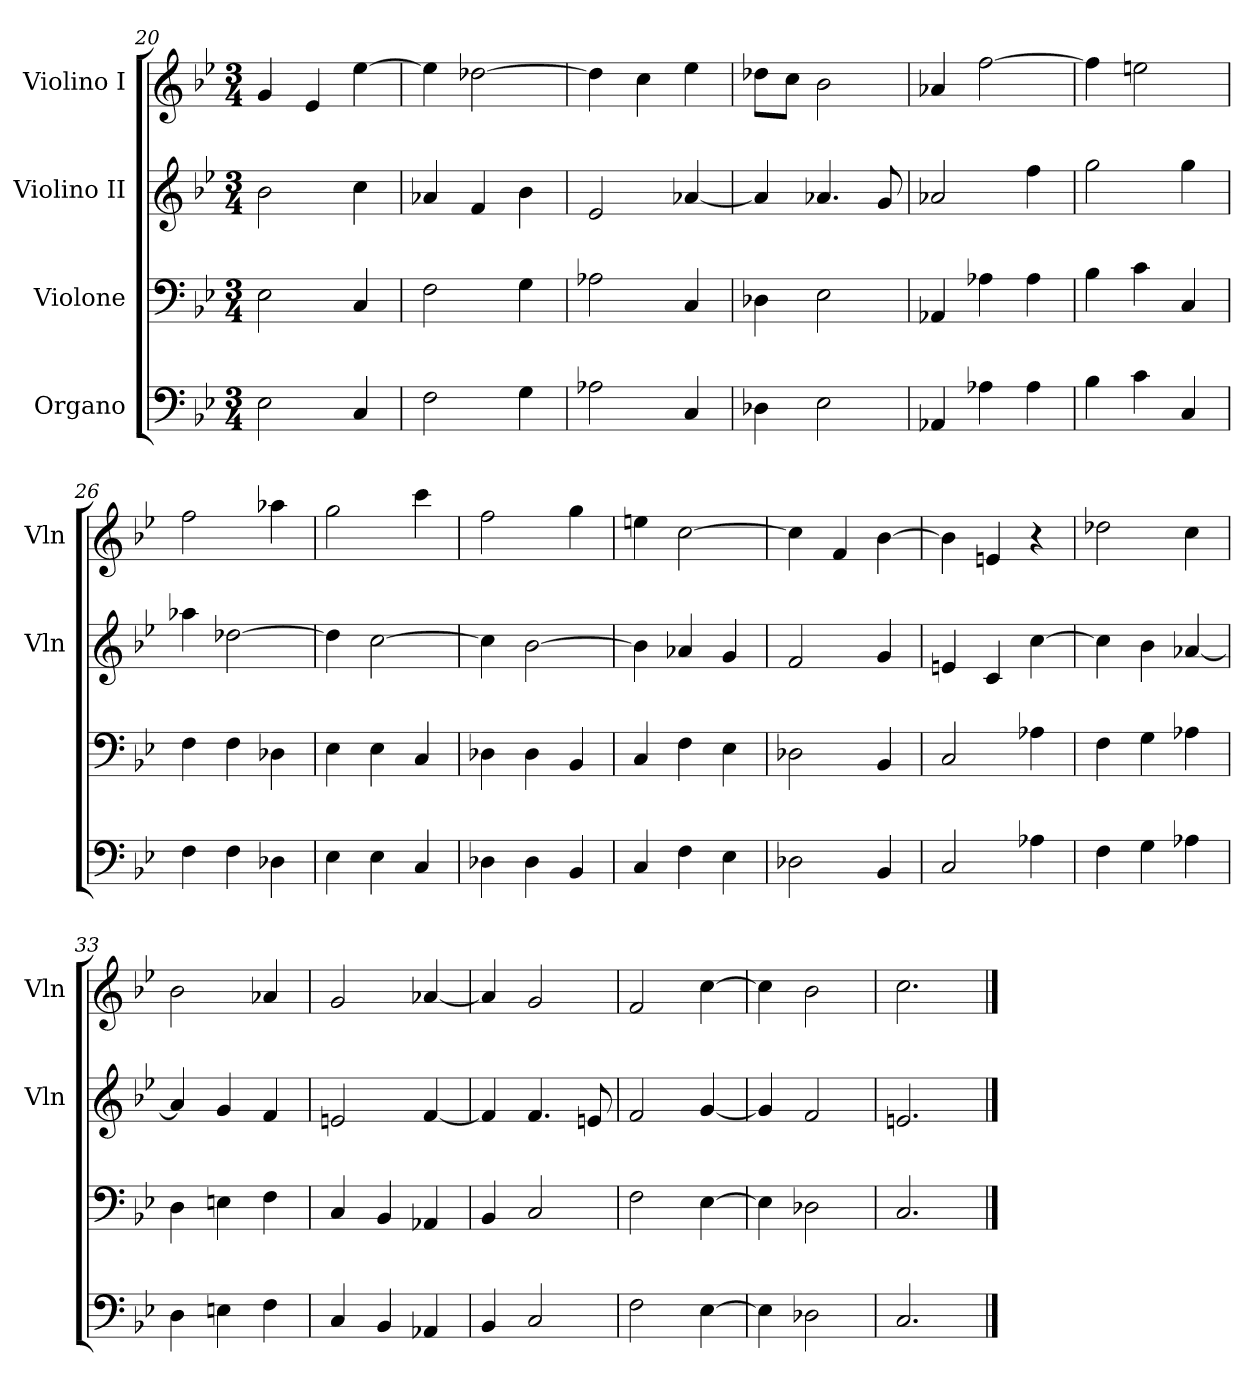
**kern	**kern	**kern	**kern
*part4	*part3	*part2	*part1
*staff4	*staff3	*staff2	*staff1
*I"Organo	*I"Violone	*I"Violino II	*I"Violino I
*	*	*I'Vln	*I'Vln
*clefF4	*clefF4	*clefG2	*clefG2
*k[b-e-]	*k[b-e-]	*k[b-e-]	*k[b-e-]
*B-:	*B-:	*B-:	*B-:
*M3/4	*M3/4	*M3/4	*M3/4
=20	=20	=20	=20
2E-	2E-	2b-	4g
.	.	.	4e-
4C	4C	4cc	[4ee-
=21	=21	=21	=21
2F	2F	4a-X	4ee-]
.	.	4f	[2dd-X
4G	4G	4b-	.
=22	=22	=22	=22
2A-X	2A-X	2e-	4dd-]
.	.	.	4cc
4C	4C	[4a-X	4ee-
=23	=23	=23	=23
4D-X	4D-X	4a-]	8dd-XL
.	.	.	8ccJ
2E-	2E-	4.a-X	2b-
.	.	8g	.
=24	=24	=24	=24
4AA-X	4AA-X	2a-X	4a-X
4A-X	4A-X	.	[2ff
4A-	4A-	4ff	.
=25	=25	=25	=25
4B-	4B-	2gg	4ff]
4c	4c	.	2een
4C	4C	4gg	.
=26	=26	=26	=26
4F	4F	4aa-X	2ff
4F	4F	[2dd-X	.
4D-X	4D-X	.	4aa-X
=27	=27	=27	=27
4E-	4E-	4dd-]	2gg
4E-	4E-	[2cc	.
4C	4C	.	4ccc
=28	=28	=28	=28
4D-X	4D-X	4cc]	2ff
4D-	4D-	[2b-	.
4BB-	4BB-	.	4gg
=29	=29	=29	=29
4C	4C	4b-]	4een
4F	4F	4a-X	[2cc
4E-	4E-	4g	.
=30	=30	=30	=30
2D-X	2D-X	2f	4cc]
.	.	.	4f
4BB-	4BB-	4g	[4b-
=31	=31	=31	=31
2C	2C	4en	4b-]
.	.	4c	4en
4A-X	4A-X	[4cc	4r
=32	=32	=32	=32
4F	4F	4cc]	2dd-X
4G	4G	4b-	.
4A-X	4A-X	[4a-X	4cc
=33	=33	=33	=33
4D	4D	4a-]	2b-
4En	4En	4g	.
4F	4F	4f	4a-X
=34	=34	=34	=34
4C	4C	2en	2g
4BB-	4BB-	.	.
4AA-X	4AA-X	[4f	[4a-X
=35	=35	=35	=35
4BB-	4BB-	4f]	4a-]
2C	2C	4.f	2g
.	.	8en	.
=36	=36	=36	=36
2F	2F	2f	2f
[4E-	[4E-	[4g	[4cc
=37	=37	=37	=37
4E-]	4E-]	4g]	4cc]
2D-X	2D-X	2f	2b-
=38	=38	=38	=38
2.C	2.C	2.en	2.cc
==	==	==	==
*-	*-	*-	*-
